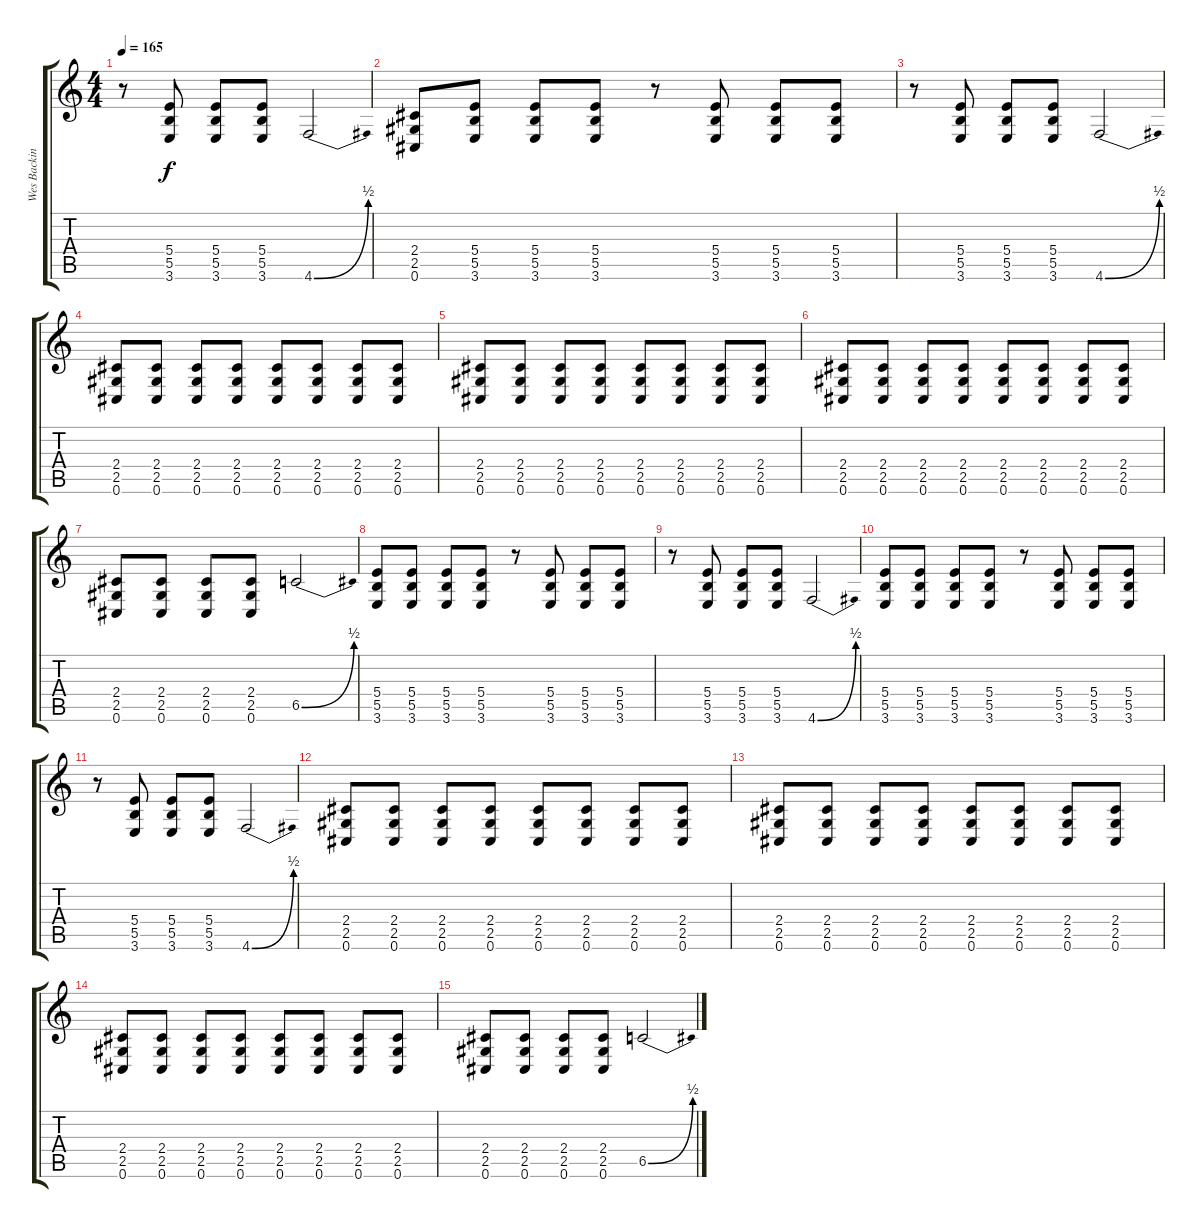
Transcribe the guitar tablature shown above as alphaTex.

\track ("Wes Backing" "Wes Backin") {instrument distortionguitar}
\staff {score tabs}
\tuning (Db4 Ab3 E3 B2 Gb2 Db2) {hide}
\ts (4 4)
\tempo 165
\clef g2
\ks c
r.8{dy f} (5.4 5.5 3.6).8 (5.4 5.5 3.6).8 (5.4 5.5 3.6).8 4.6{be (bend 0 0 60 2)}.2 |
(2.4 2.5 0.6).8 (5.4 5.5 3.6).8 (5.4 5.5 3.6).8 (5.4 5.5 3.6).8 r.8 (5.4 5.5 3.6).8 (5.4 5.5 3.6).8 (5.4 5.5 3.6).8 |
r.8 (5.4 5.5 3.6).8 (5.4 5.5 3.6).8 (5.4 5.5 3.6).8 4.6{be (bend 0 0 60 2)}.2 |
(2.4 2.5 0.6).8 (2.4 2.5 0.6).8 (2.4 2.5 0.6).8 (2.4 2.5 0.6).8 (2.4 2.5 0.6).8 (2.4 2.5 0.6).8 (2.4 2.5 0.6).8 (2.4 2.5 0.6).8 |
(2.4 2.5 0.6).8 (2.4 2.5 0.6).8 (2.4 2.5 0.6).8 (2.4 2.5 0.6).8 (2.4 2.5 0.6).8 (2.4 2.5 0.6).8 (2.4 2.5 0.6).8 (2.4 2.5 0.6).8 |
(2.4 2.5 0.6).8 (2.4 2.5 0.6).8 (2.4 2.5 0.6).8 (2.4 2.5 0.6).8 (2.4 2.5 0.6).8 (2.4 2.5 0.6).8 (2.4 2.5 0.6).8 (2.4 2.5 0.6).8 |
(2.4 2.5 0.6).8 (2.4 2.5 0.6).8 (2.4 2.5 0.6).8 (2.4 2.5 0.6).8 6.5{be (bend 0 0 60 2)}.2 |
(5.4 5.5 3.6).8 (5.4 5.5 3.6).8 (5.4 5.5 3.6).8 (5.4 5.5 3.6).8 r.8 (5.4 5.5 3.6).8 (5.4 5.5 3.6).8 (5.4 5.5 3.6).8 |
r.8 (5.4 5.5 3.6).8 (5.4 5.5 3.6).8 (5.4 5.5 3.6).8 4.6{be (bend 0 0 60 2)}.2 |
(5.4 5.5 3.6).8 (5.4 5.5 3.6).8 (5.4 5.5 3.6).8 (5.4 5.5 3.6).8 r.8 (5.4 5.5 3.6).8 (5.4 5.5 3.6).8 (5.4 5.5 3.6).8 |
r.8 (5.4 5.5 3.6).8 (5.4 5.5 3.6).8 (5.4 5.5 3.6).8 4.6{be (bend 0 0 60 2)}.2 |
(2.4 2.5 0.6).8 (2.4 2.5 0.6).8 (2.4 2.5 0.6).8 (2.4 2.5 0.6).8 (2.4 2.5 0.6).8 (2.4 2.5 0.6).8 (2.4 2.5 0.6).8 (2.4 2.5 0.6).8 |
(2.4 2.5 0.6).8 (2.4 2.5 0.6).8 (2.4 2.5 0.6).8 (2.4 2.5 0.6).8 (2.4 2.5 0.6).8 (2.4 2.5 0.6).8 (2.4 2.5 0.6).8 (2.4 2.5 0.6).8 |
(2.4 2.5 0.6).8 (2.4 2.5 0.6).8 (2.4 2.5 0.6).8 (2.4 2.5 0.6).8 (2.4 2.5 0.6).8 (2.4 2.5 0.6).8 (2.4 2.5 0.6).8 (2.4 2.5 0.6).8 |
(2.4 2.5 0.6).8 (2.4 2.5 0.6).8 (2.4 2.5 0.6).8 (2.4 2.5 0.6).8 6.5{be (bend 0 0 60 2)}.2
